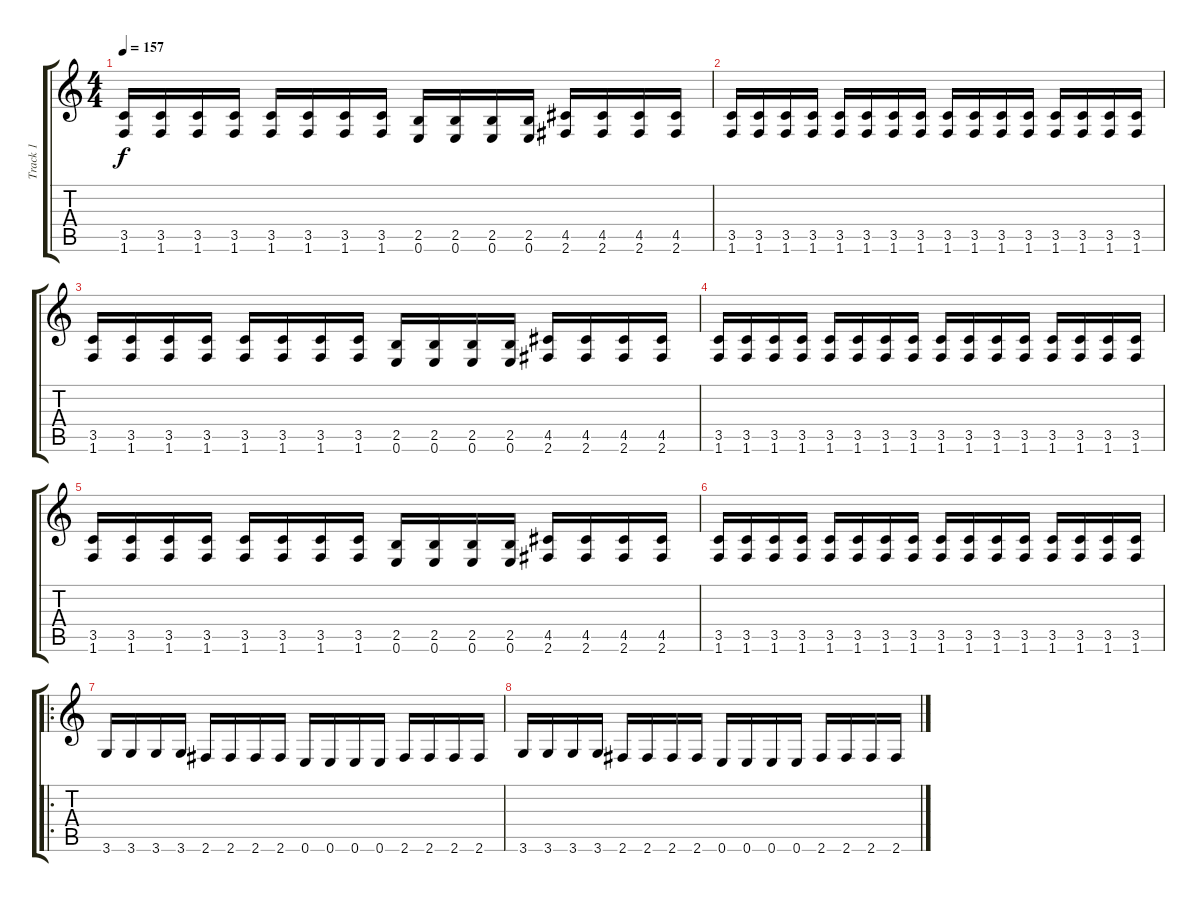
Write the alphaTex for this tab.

\track ("Track 1" "Track 1") {instrument distortionguitar}
\staff {score tabs}
\tuning (E4 B3 G3 D3 A2 E2) {hide}
\ts (4 4)
\tempo 157
\clef g2
\ks c
(3.5 1.6).16{dy f} (3.5 1.6).16 (3.5 1.6).16 (3.5 1.6).16 (3.5 1.6).16 (3.5 1.6).16 (3.5 1.6).16 (3.5 1.6).16 (2.5 0.6).16 (2.5 0.6).16 (2.5 0.6).16 (2.5 0.6).16 (4.5 2.6).16 (4.5 2.6).16 (4.5 2.6).16 (4.5 2.6).16 |
(3.5 1.6).16 (3.5 1.6).16 (3.5 1.6).16 (3.5 1.6).16 (3.5 1.6).16 (3.5 1.6).16 (3.5 1.6).16 (3.5 1.6).16 (3.5 1.6).16 (3.5 1.6).16 (3.5 1.6).16 (3.5 1.6).16 (3.5 1.6).16 (3.5 1.6).16 (3.5 1.6).16 (3.5 1.6).16 |
(3.5 1.6).16 (3.5 1.6).16 (3.5 1.6).16 (3.5 1.6).16 (3.5 1.6).16 (3.5 1.6).16 (3.5 1.6).16 (3.5 1.6).16 (2.5 0.6).16 (2.5 0.6).16 (2.5 0.6).16 (2.5 0.6).16 (4.5 2.6).16 (4.5 2.6).16 (4.5 2.6).16 (4.5 2.6).16 |
(3.5 1.6).16 (3.5 1.6).16 (3.5 1.6).16 (3.5 1.6).16 (3.5 1.6).16 (3.5 1.6).16 (3.5 1.6).16 (3.5 1.6).16 (3.5 1.6).16 (3.5 1.6).16 (3.5 1.6).16 (3.5 1.6).16 (3.5 1.6).16 (3.5 1.6).16 (3.5 1.6).16 (3.5 1.6).16 |
(3.5 1.6).16 (3.5 1.6).16 (3.5 1.6).16 (3.5 1.6).16 (3.5 1.6).16 (3.5 1.6).16 (3.5 1.6).16 (3.5 1.6).16 (2.5 0.6).16 (2.5 0.6).16 (2.5 0.6).16 (2.5 0.6).16 (4.5 2.6).16 (4.5 2.6).16 (4.5 2.6).16 (4.5 2.6).16 |
(3.5 1.6).16 (3.5 1.6).16 (3.5 1.6).16 (3.5 1.6).16 (3.5 1.6).16 (3.5 1.6).16 (3.5 1.6).16 (3.5 1.6).16 (3.5 1.6).16 (3.5 1.6).16 (3.5 1.6).16 (3.5 1.6).16 (3.5 1.6).16 (3.5 1.6).16 (3.5 1.6).16 (3.5 1.6).16 |
\ro
3.6.16 3.6.16 3.6.16 3.6.16 2.6.16 2.6.16 2.6.16 2.6.16 0.6.16 0.6.16 0.6.16 0.6.16 2.6.16 2.6.16 2.6.16 2.6.16 |
3.6.16 3.6.16 3.6.16 3.6.16 2.6.16 2.6.16 2.6.16 2.6.16 0.6.16 0.6.16 0.6.16 0.6.16 2.6.16 2.6.16 2.6.16 2.6.16
